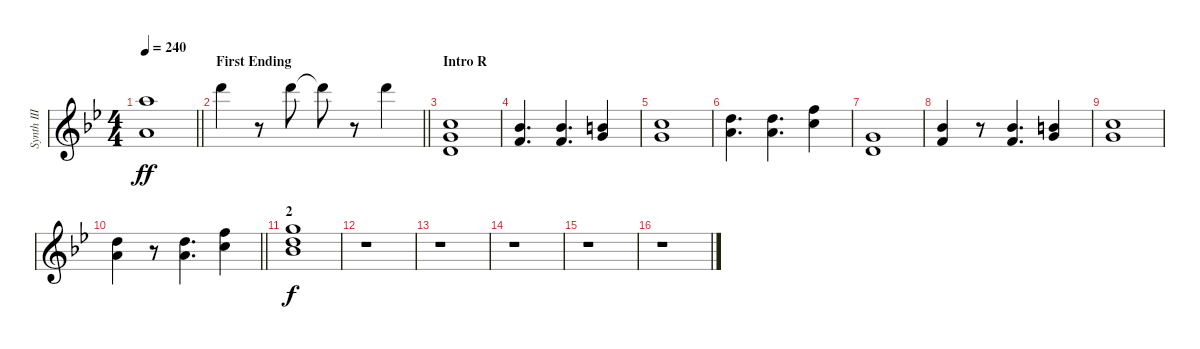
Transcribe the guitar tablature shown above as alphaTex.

\track ("Synth III (Organ)" "Synth III ") {instrument rockorgan}
\staff {score}
\tuning (E4 B3 G3 D3 A2 E2 B1) {hide}
\ts (4 4)
\tempo 240
\clef g2
\barLineRight lightlight
\ks bb
(17.1 10.2).1{dy ff} |
\section ("" "First Ending")
\barLineRight lightlight
22.1.4 r.8 22.1.8 22.1{t}.8 r.8 22.1.4 |
\section ("" "Intro R")
(8.1 8.2 7.3).1 |
(1.1 11.2).4{d} (6.1 6.2).4{d} (3.1 12.2).4 |
(8.1 8.2).1 |
(5.1 15.2).4{d} (10.1 10.2).4{d} (8.1 18.2).4 |
(3.1 3.2).1 |
(1.1 11.2).4 r.8 (6.1 6.2).4{d} (3.1 12.2).4 |
(8.1 8.2).1 |
\barLineRight lightlight
(5.1 15.2).4 r.8 (10.1 10.2).4{d} (8.1 18.2).4 |
\section ("" "2")
(15.1 15.2 15.3).1{dy f} |
r.1 |
r.1 |
r.1 |
r.1 |
r.1
